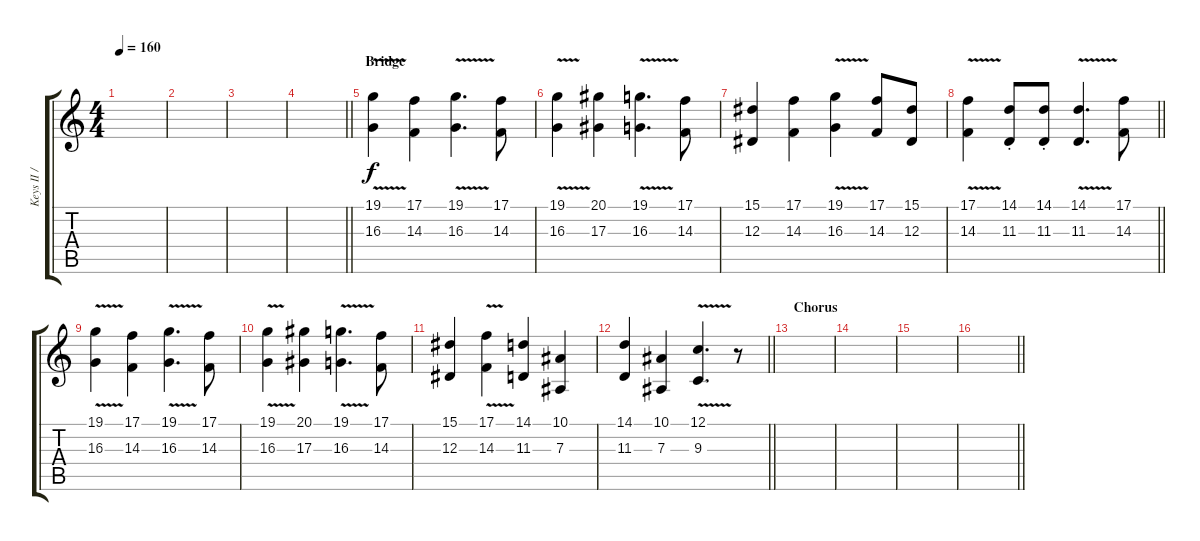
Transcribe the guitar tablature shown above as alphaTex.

\track ("Keys II / Strings I" "Keys II / ") {instrument tangoaccordion}
\staff {score tabs}
\tuning (C4 G3 Eb3 Bb2 F2 C2) {hide}
\ts (4 4)
\section ("" "")
\tempo 160
\clef g2
\ks c
|
|
|
\barLineRight lightlight
|
\section ("" "Bridge")
(19.1{v} 16.3{v}).4{dy f volume 12 balance 4 instrument violin} (17.1 14.3).4 (19.1{v} 16.3{v}).4{d} (17.1 14.3).8 |
(19.1{v} 16.3{v}).4 (20.1 17.3).4 (19.1{v} 16.3{v}).4{d} (17.1 14.3).8 |
(15.1 12.3).4 (17.1 14.3).4 (19.1{v} 16.3{v}).4 (17.1 14.3).8 (15.1 12.3).8 |
\barLineRight lightlight
(17.1 14.3{v}).4 (14.1{st} 11.3{st}).8 (14.1{st} 11.3{st}).8 (14.1 11.3{v}).4{d} (17.1 14.3).8 |
\section ("" "")
(19.1{v} 16.3{v}).4 (17.1 14.3).4 (19.1{v} 16.3{v}).4{d} (17.1 14.3).8 |
(19.1{v} 16.3{v}).4 (20.1 17.3).4 (19.1{v} 16.3{v}).4{d} (17.1 14.3).8 |
(15.1 12.3).4 (17.1{v} 14.3{v}).4 (14.1 11.3).4 (10.1 7.3).4 |
\barLineRight lightlight
(14.1 11.3).4 (10.1 7.3).4 (12.1{v} 9.3{v}).4{d} r.8 |
\section ("" "Chorus")
|
|
|
\barLineRight lightlight
